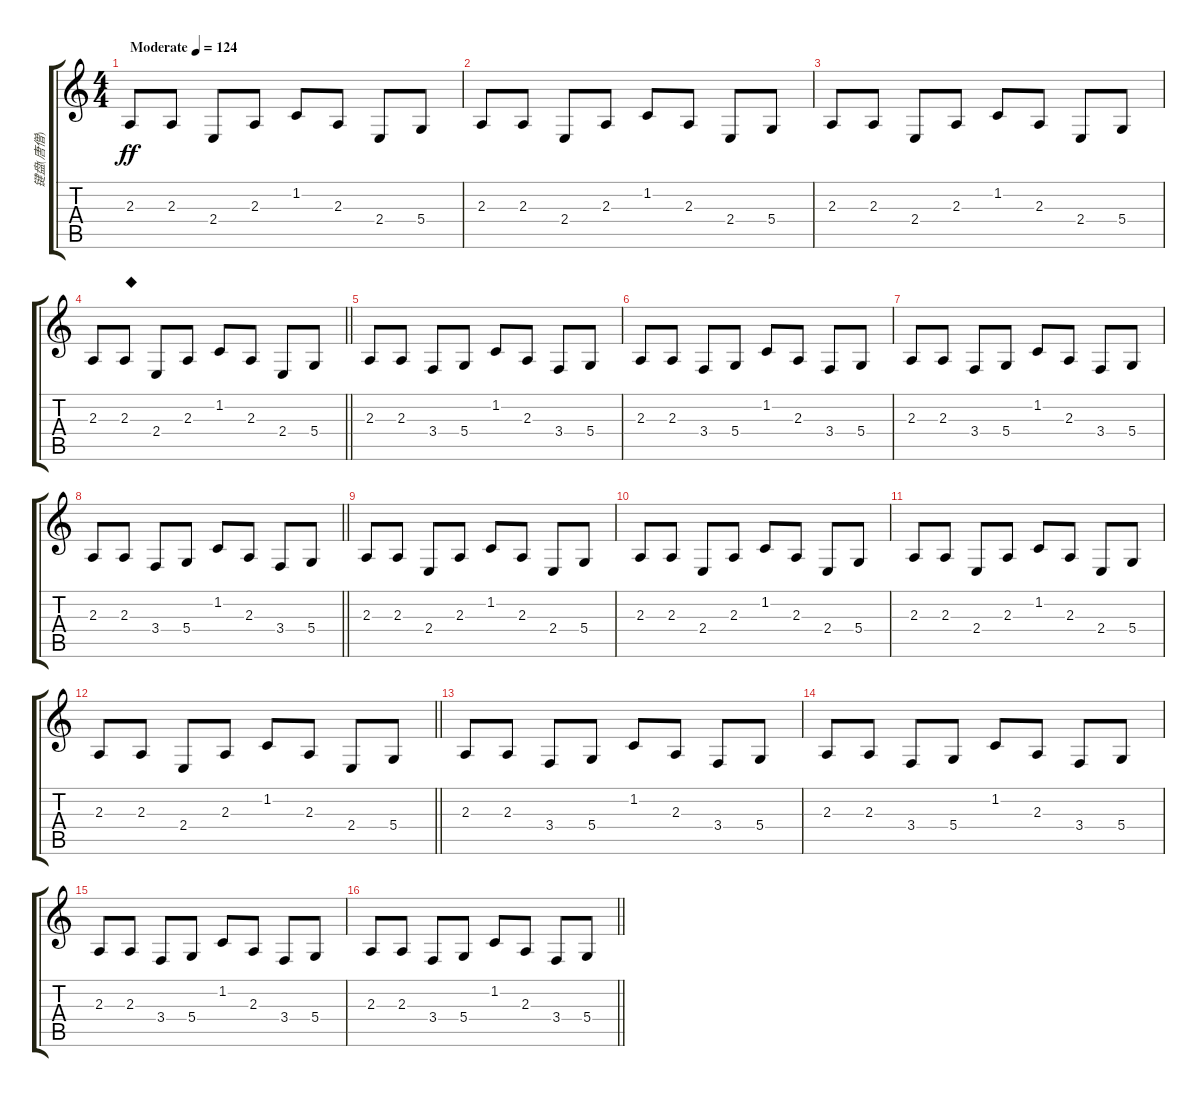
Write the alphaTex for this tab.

\track ("键盘(唐僧)" "键盘(唐僧)") {instrument stringensemble1}
\staff {score tabs}
\tuning (E4 B3 G3 D3 A2 E2) {hide}
\ts (4 4)
\tempo (124 "Moderate")
\clef g2
\ks c
2.3.8{dy ff instrument stringensemble1} 2.3.8 2.4.8 2.3.8 1.2.8 2.3.8 2.4.8 5.4.8 |
2.3.8 2.3.8 2.4.8 2.3.8 1.2.8 2.3.8 2.4.8 5.4.8 |
2.3.8 2.3.8 2.4.8 2.3.8 1.2.8 2.3.8 2.4.8 5.4.8 |
\barLineRight lightlight
2.3.8 2.3.8{txt "◆"} 2.4.8 2.3.8 1.2.8 2.3.8 2.4.8 5.4.8 |
2.3.8 2.3.8 3.4.8 5.4.8 1.2.8 2.3.8 3.4.8 5.4.8 |
2.3.8 2.3.8 3.4.8 5.4.8 1.2.8 2.3.8 3.4.8 5.4.8 |
2.3.8 2.3.8 3.4.8 5.4.8 1.2.8 2.3.8 3.4.8 5.4.8 |
\barLineRight lightlight
2.3.8 2.3.8 3.4.8 5.4.8 1.2.8 2.3.8 3.4.8 5.4.8 |
2.3.8 2.3.8 2.4.8 2.3.8 1.2.8 2.3.8 2.4.8 5.4.8 |
2.3.8 2.3.8 2.4.8 2.3.8 1.2.8 2.3.8 2.4.8 5.4.8 |
2.3.8 2.3.8 2.4.8 2.3.8 1.2.8 2.3.8 2.4.8 5.4.8 |
\barLineRight lightlight
2.3.8 2.3.8 2.4.8 2.3.8 1.2.8 2.3.8 2.4.8 5.4.8 |
2.3.8 2.3.8 3.4.8 5.4.8 1.2.8 2.3.8 3.4.8 5.4.8 |
2.3.8 2.3.8 3.4.8 5.4.8 1.2.8 2.3.8 3.4.8 5.4.8 |
2.3.8 2.3.8 3.4.8 5.4.8 1.2.8 2.3.8 3.4.8 5.4.8 |
\barLineRight lightlight
2.3.8 2.3.8 3.4.8 5.4.8 1.2.8 2.3.8 3.4.8 5.4.8
